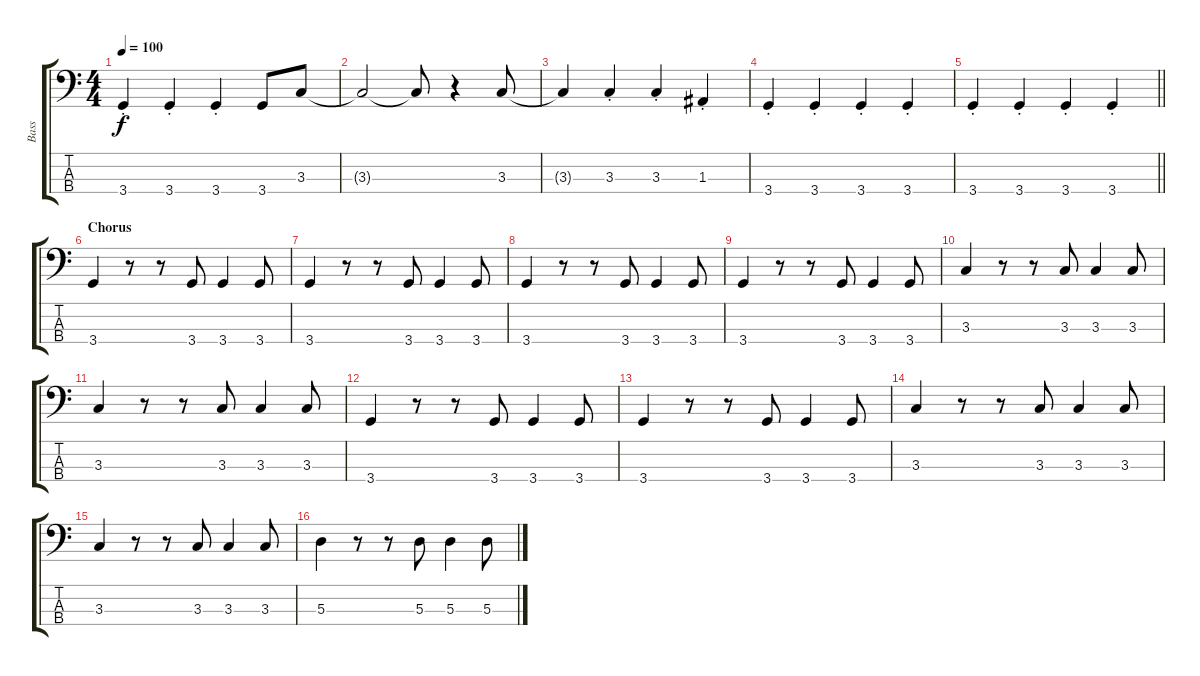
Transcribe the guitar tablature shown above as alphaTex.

\track ("Bass" "Bass") {instrument electricbassfinger}
\staff {score tabs}
\tuning (G2 D2 A1 E1) {hide}
\ts (4 4)
\tempo 100
\clef f4
\ks c
3.4{st}.4{dy f} 3.4{st}.4 3.4{st}.4 3.4.8 3.3.8 |
3.3{t}.2 3.3{t}.8 r.4 3.3.8 |
3.3{t}.4 3.3{st}.4 3.3{st}.4 1.3{st}.4 |
3.4{st}.4 3.4{st}.4 3.4{st}.4 3.4{st}.4 |
\barLineRight lightlight
3.4{st}.4 3.4{st}.4 3.4{st}.4 3.4{st}.4 |
\section ("" "Chorus")
3.4.4 r.8 r.8 3.4.8 3.4.4 3.4.8 |
3.4.4 r.8 r.8 3.4.8 3.4.4 3.4.8 |
3.4.4 r.8 r.8 3.4.8 3.4.4 3.4.8 |
3.4.4 r.8 r.8 3.4.8 3.4.4 3.4.8 |
3.3.4 r.8 r.8 3.3.8 3.3.4 3.3.8 |
3.3.4 r.8 r.8 3.3.8 3.3.4 3.3.8 |
3.4.4 r.8 r.8 3.4.8 3.4.4 3.4.8 |
3.4.4 r.8 r.8 3.4.8 3.4.4 3.4.8 |
3.3.4 r.8 r.8 3.3.8 3.3.4 3.3.8 |
3.3.4 r.8 r.8 3.3.8 3.3.4 3.3.8 |
5.3.4 r.8 r.8 5.3.8 5.3.4 5.3.8
